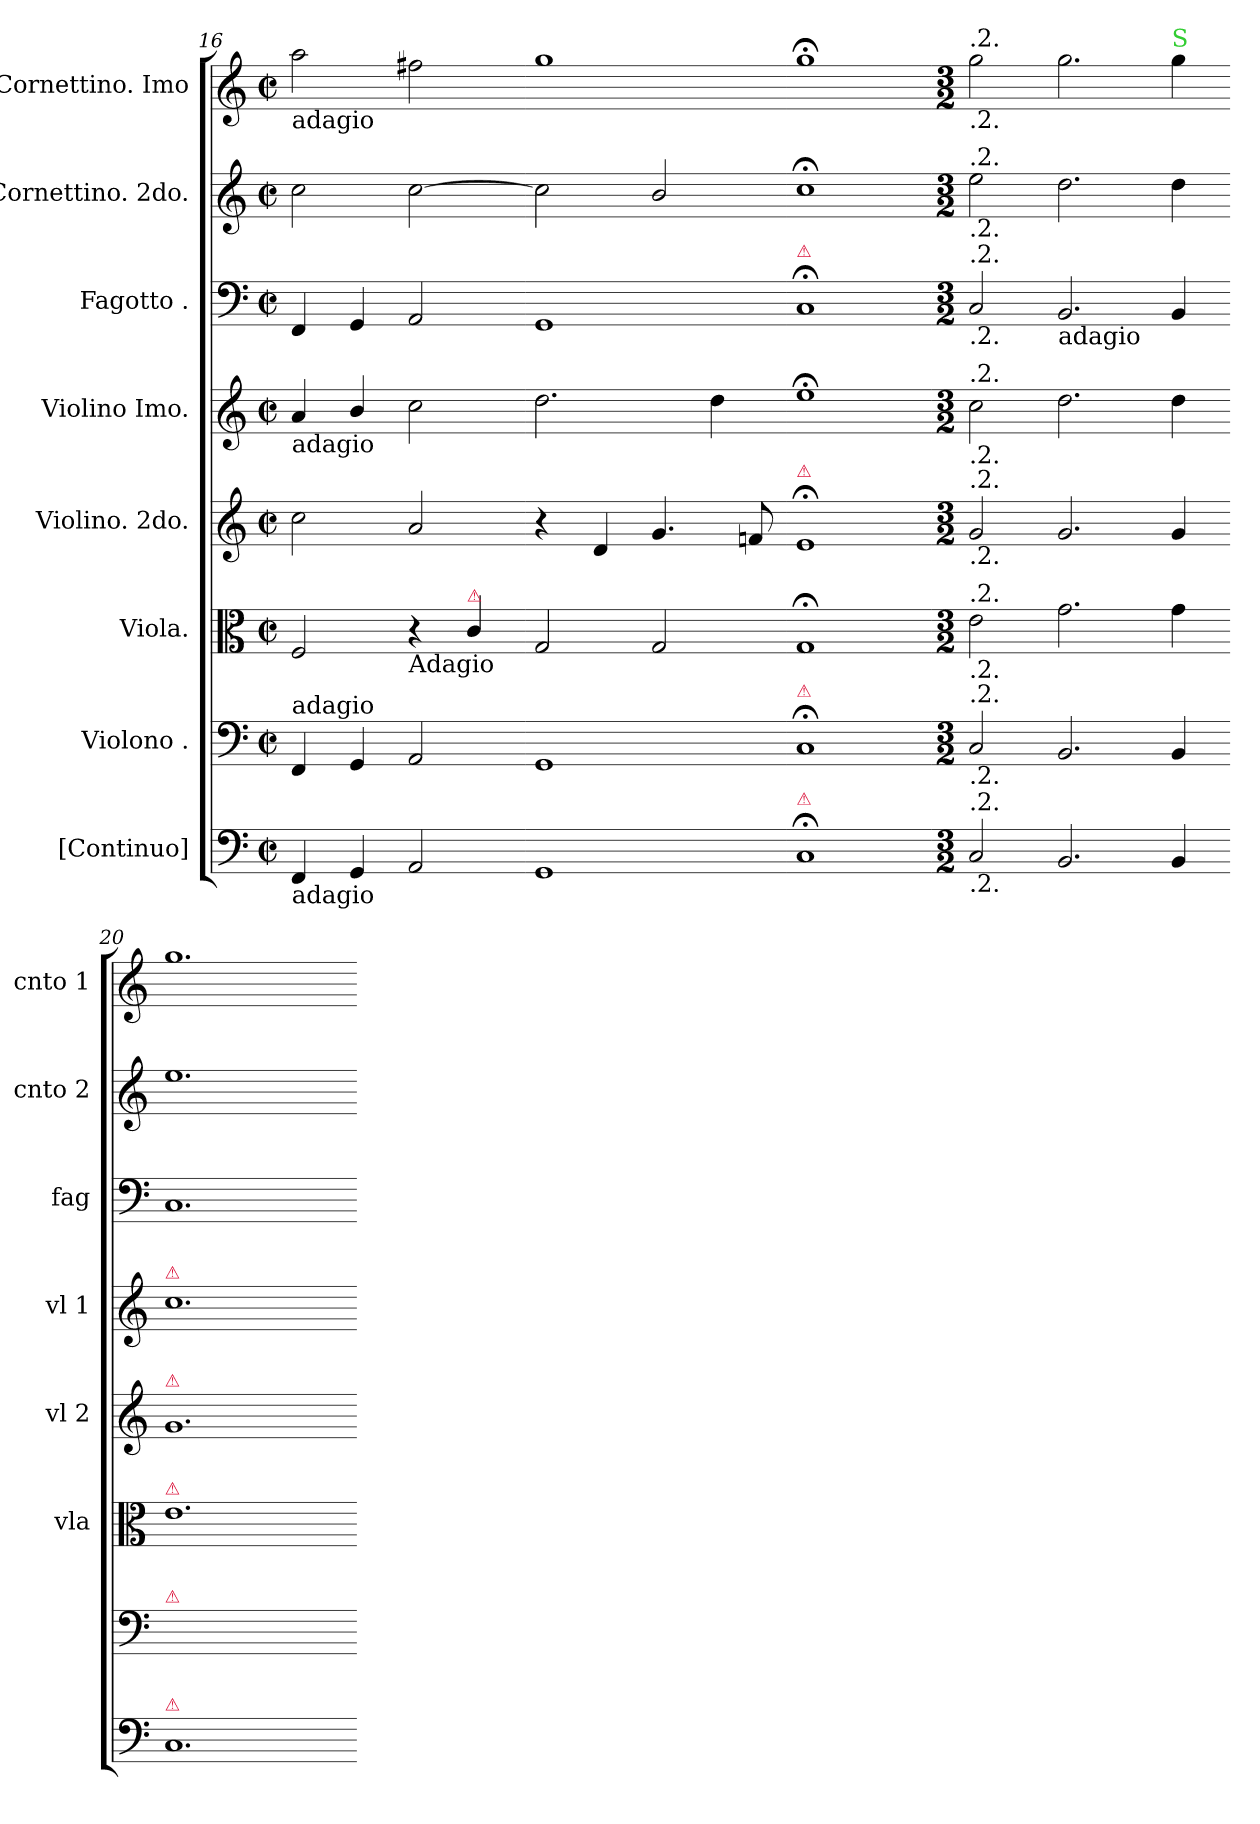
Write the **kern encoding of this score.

**kern	**kern	**kern	**kern	**kern	**kern	**kern	**kern
*part8	*part7	*part6	*part5	*part4	*part3	*part2	*part1
*staff8	*staff7	*staff6	*staff5	*staff4	*staff3	*staff2	*staff1
*I"[Continuo]	*I"Violono .	*I"Viola.	*I"Violino. 2do.	*I"Violino Imo.	*I"Fagotto .	*I"Cornettino. 2do.	*I"Cornettino. Imo
*	*	*I'vla	*I'vl 2	*I'vl 1	*I'fag	*I'cnto 2	*I'cnto 1
*clefF4	*clefF4	*clefC3	*clefG2	*clefG2	*clefF4	*clefG2	*clefG2
*k[]	*k[]	*k[]	*k[]	*k[]	*k[]	*k[]	*k[]
*C:	*C:	*C:	*C:	*C:	*C:	*C:	*C:
*M2/2	*M2/2	*M2/2	*M2/2	*M2/2	*M2/2	*M2/2	*M2/2
*met(c|)	*met(c|)	*met(c|)	*met(c|)	*met(c|)	*met(c|)	*met(c|)	*met(c|)
=16	=16	=16	=16	=16	=16	=16	=16
!	!	!	!	!	!	!	!LO:TX:b:t=adagio
!	!	!	!	!LO:TX:b:t=adagio	!	!	!
!	!LO:TX:a:t=adagio	!	!	!	!	!	!
!LO:TX:b:t=adagio	!	!	!	!	!	!	!
4FF/	4FF/	2F/	2cc\	4a/	4FF/	2cc\	2aa\
4GG/	4GG/	.	.	4b/	4GG/	.	.
!	!	!LO:TX:b:t=Adagio	!	!	!	!	!
2AA/	2AA/	4r	2a/	2cc\	2AA/	[2cc\	2ff#X\
!	!	!LO:TX:a:color=crimson:t=⚠	!	!	!	!	!
.	.	4c/	.	.	.	.	.
=17-	=17-	=17-	=17-	=17-	=17-	=17-	=17-
1GG	1GG	2G/	4r	2.dd\	1GG	2cc\]	1gg
.	.	.	4d/	.	.	.	.
.	.	2G/	4.g/	.	.	2b/	.
.	.	.	.	4dd\	.	.	.
.	.	.	8fn/	.	.	.	.
=18-	=18-	=18-	=18-	=18-	=18-	=18-	=18-
!	!	!	!	!	!LO:TX:a:color=crimson:t=⚠	!	!
!	!	!	!LO:TX:a:color=crimson:t=⚠	!	!	!	!
!	!LO:TX:a:color=crimson:t=⚠	!	!	!	!	!	!
!LO:TX:a:color=crimson:t=⚠	!	!	!	!	!	!	!
1C;<	1C;<	1G;<	1e;<	1ee;<	1C;<	1cc;<	1gg;
=19-	=19-	=19-	=19-	=19-	=19-	=19-	=19-
*M3/2	*M3/2	*M3/2	*M3/2	*M3/2	*M3/2	*M3/2	*M3/2
!	!	!	!	!	!	!	!LO:TX:b:t=.2.
!	!	!	!	!	!	!	!LO:TX:a:t=.2.
!	!	!	!	!	!	!LO:TX:a:t=.2.	!
!	!	!	!	!	!	!LO:TX:b:t=.2.	!
!	!	!	!	!	!LO:TX:b:t=.2.	!	!
!	!	!	!	!	!LO:TX:a:t=.2.	!	!
!	!	!	!	!LO:TX:b:t=.2.	!	!	!
!	!	!	!	!LO:TX:a:t=.2.	!	!	!
!	!	!	!LO:TX:b:t=.2.	!	!	!	!
!	!	!	!LO:TX:a:t=.2.	!	!	!	!
!	!	!LO:TX:b:t=.2.	!	!	!	!	!
!	!	!LO:TX:a:t=.2.	!	!	!	!	!
!	!LO:TX:b:t=.2.	!	!	!	!	!	!
!	!LO:TX:a:t=.2.	!	!	!	!	!	!
!LO:TX:b:t=.2.	!	!	!	!	!	!	!
!LO:TX:a:t=.2.	!	!	!	!	!	!	!
2C/	2C/	2e\	2g/	2cc\	2C/	2ee\	2gg\
!	!	!	!	!	!LO:TX:b:t=adagio	!	!
2.BB/	2.BB/	2.g\	2.g/	2.dd\	2.BB/	2.dd\	2.gg\
!	!	!	!	!	!	!	!LO:TX:a:color=limegreen:t=S
4BB/	4BB/	4g\	4g/	4dd\	4BB/	4dd\	4gg\
=20-	=20-	=20-	=20-	=20-	=20-	=20-	=20-
!	!	!	!	!LO:TX:a:color=crimson:t=⚠	!	!	!
!	!	!	!LO:TX:a:color=crimson:t=⚠	!	!	!	!
!	!	!LO:TX:a:color=crimson:t=⚠	!	!	!	!	!
!	!LO:TX:a:color=crimson:t=⚠	!	!	!	!	!	!
!LO:TX:a:color=crimson:t=⚠	!	!	!	!	!	!	!
1.C	1.ryy	1.e	1.g	1.cc	1.C	1.ee	1.gg
=-	=-	=-	=-	=-	=-	=-	=-
*-	*-	*-	*-	*-	*-	*-	*-
